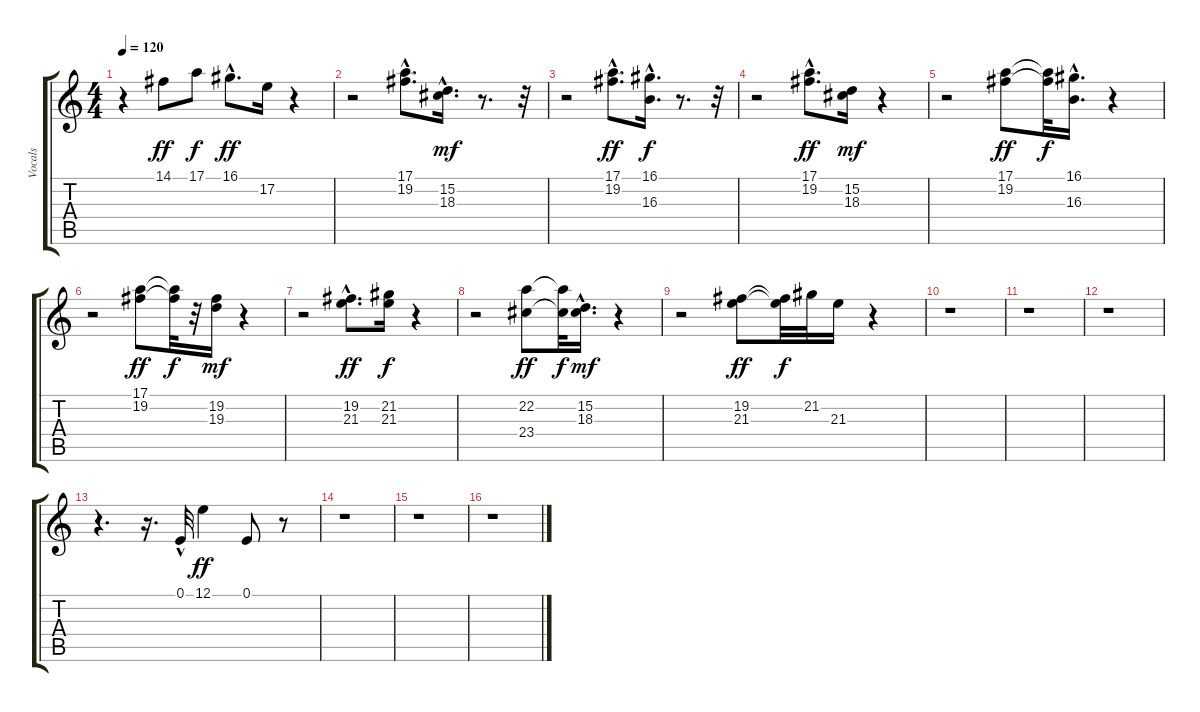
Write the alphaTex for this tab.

\track ("Vocals              " "Vocals    ") {instrument voiceoohs}
\staff {score tabs}
\tuning (E4 B3 G3 D3 A2 E2) {hide}
\ts (4 4)
\tempo 120
\clef g2
\ks c
r.4{dy f} 14.1.8{dy ff} 17.1.8{dy f} 16.1{hac}.8{d dy ff} 17.2.16 r.4 |
r.2 (17.1{hac} 19.2{hac}).8{d} (15.2{hac} 18.3{hac}).16{d dy mf} r.8{d} r.32 |
r.2 (17.1{hac} 19.2{hac}).8{d dy ff} (16.1{hac} 16.3).16{d dy f} r.8{d} r.32 |
r.2 (17.1{hac} 19.2).8{d dy ff} (15.2 18.3).16{dy mf} r.4 |
r.2 (17.1 19.2).8{dy ff} (17.1{t} 19.2{t}).32{dy f} (16.1{hac} 16.3).16{d} r.4 |
r.2 (17.1 19.2).8{dy ff} (17.1{t} 19.2{t}).32{dy f} r.32 (19.2 19.3).16{dy mf} r.4 |
r.2 (19.2{hac} 21.3{hac}).8{d dy ff} (21.2 21.3).16{dy f} r.4 |
r.2 (22.2 23.4).8{dy ff} (22.2{t} 23.4{t}).32{dy f} (15.2{hac} 18.3).16{d dy mf} r.4 |
r.2 (19.2 21.3).8{dy ff} (19.2{t} 21.3{t}).32{dy f} 21.2.32 21.3.16 r.4 |
r.1 |
r.1 |
r.1 |
r.4{d} r.16{d} 0.1{hac}.32 12.1.4{dy ff} 0.1.8 r.8 |
r.1 |
r.1 |
r.1
